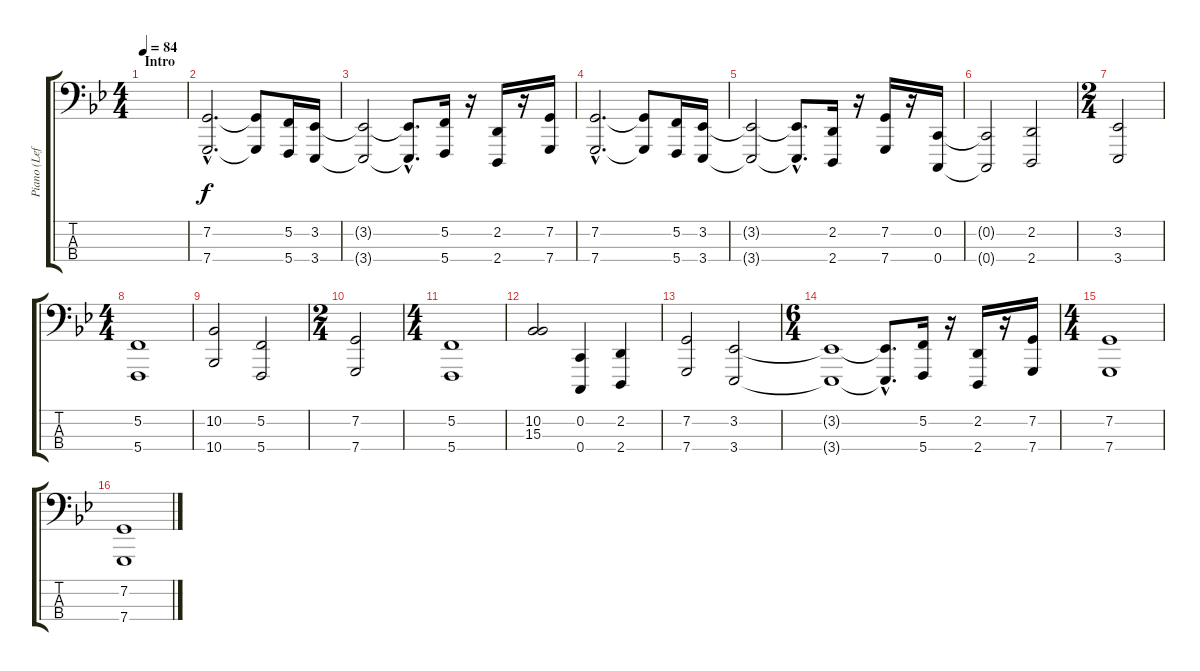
\track ("Piano (Left)" "Piano (Lef") {instrument brightacousticpiano}
\staff {score tabs}
\tuning (F2 C2 G1 C1) {hide}
\ts (4 4)
\section ("" "Intro")
\tempo 84
\clef f4
\ks bb
|
(7.2{hac} 7.4{hac}).2{d} (7.2{t} 7.4{t}).8 (5.2 5.4).16 (3.2 3.4).16 |
(3.2{t} 3.4{t}).2 (3.2{hac t} 3.4{hac t}).8{d} (5.2 5.4).16 r.16 (2.2 2.4).16 r.16 (7.2 7.4).16 |
(7.2{hac} 7.4{hac}).2{d} (7.2{t} 7.4{t}).8 (5.2 5.4).16 (3.2 3.4).16 |
(3.2{t} 3.4{t}).2 (3.2{hac t} 3.4{hac t}).8{d} (2.2 2.4).16 r.16 (7.2 7.4).16 r.16 (0.2 0.4).16 |
(0.2{t} 0.4{t}).2 (2.2 2.4).2 |
\ts (2 4)
(3.2 3.4).2 |
\ts (4 4)
(5.2 5.4).1 |
(10.2 10.4).2 (5.2 5.4).2 |
\ts (2 4)
(7.2 7.4).2 |
\ts (4 4)
(5.2 5.4).1 |
(10.2 15.3).2 (0.2 0.4).4 (2.2 2.4).4 |
(7.2 7.4).2 (3.2 3.4).2 |
\ts (6 4)
(3.2{t} 3.4{t}).1 (3.2{hac t} 3.4{hac t}).8{d} (5.2 5.4).16 r.16 (2.2 2.4).16 r.16 (7.2 7.4).16 |
\ts (4 4)
(7.2 7.4).1 |
(7.2 7.4).1
